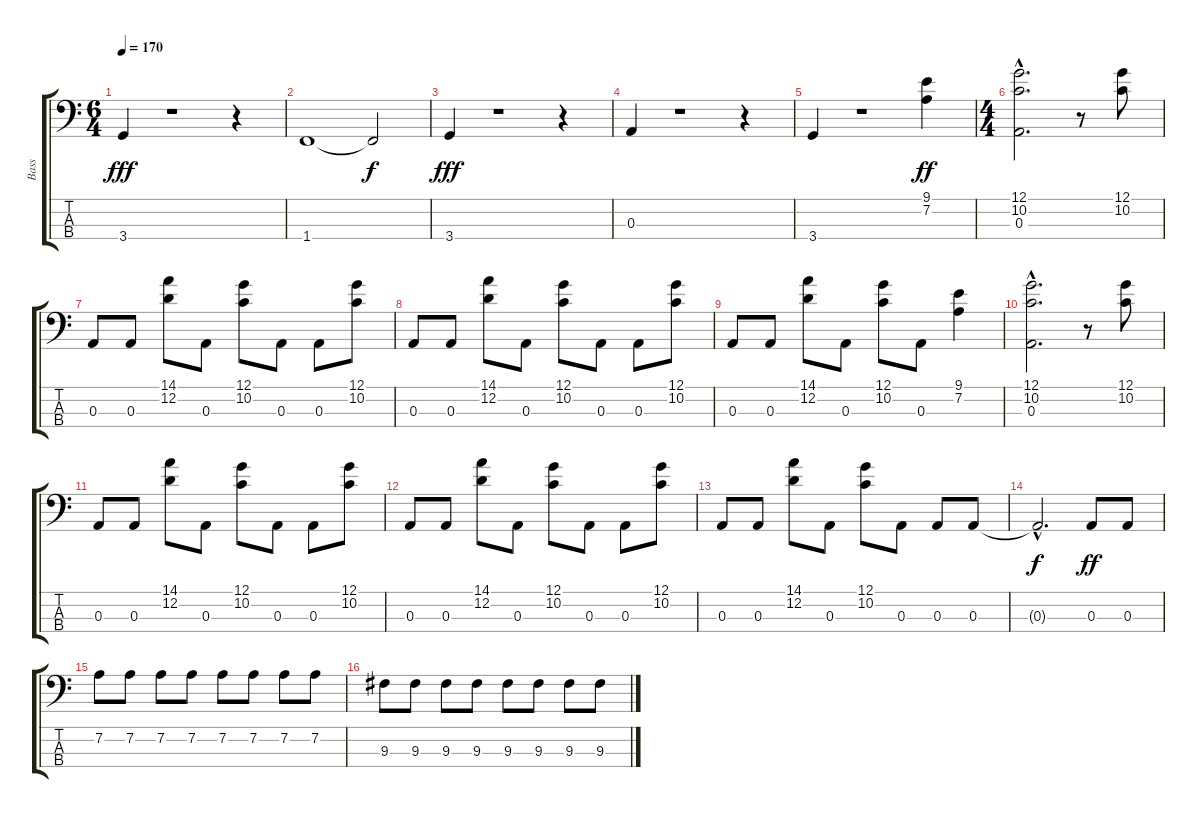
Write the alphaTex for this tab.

\track ("Bass" "Bass") {instrument electricbasspick}
\staff {score tabs}
\tuning (G2 D2 A1 E1) {hide}
\ts (6 4)
\tempo 170
\clef f4
\ks c
3.4.4{dy fff} r.1 r.4 |
1.4.1 1.4{t}.2{dy f} |
3.4.4{dy fff} r.1 r.4 |
0.3.4 r.1 r.4 |
3.4.4 r.1 (9.1 7.2).4{dy ff} |
\ts (4 4)
(12.1{hac} 10.2{hac} 0.3{hac}).2{d} r.8 (12.1 10.2).8 |
0.3.8 0.3.8 (14.1 12.2).8 0.3.8 (12.1 10.2).8 0.3.8 0.3.8 (12.1 10.2).8 |
0.3.8 0.3.8 (14.1 12.2).8 0.3.8 (12.1 10.2).8 0.3.8 0.3.8 (12.1 10.2).8 |
0.3.8 0.3.8 (14.1 12.2).8 0.3.8 (12.1 10.2).8 0.3.8 (9.1 7.2).4 |
(12.1{hac} 10.2{hac} 0.3{hac}).2{d} r.8 (12.1 10.2).8 |
0.3.8 0.3.8 (14.1 12.2).8 0.3.8 (12.1 10.2).8 0.3.8 0.3.8 (12.1 10.2).8 |
0.3.8 0.3.8 (14.1 12.2).8 0.3.8 (12.1 10.2).8 0.3.8 0.3.8 (12.1 10.2).8 |
0.3.8 0.3.8 (14.1 12.2).8 0.3.8 (12.1 10.2).8 0.3.8 0.3.8 0.3.8 |
0.3{hac t}.2{d dy f} 0.3.8{dy ff} 0.3.8 |
7.2.8 7.2.8 7.2.8 7.2.8 7.2.8 7.2.8 7.2.8 7.2.8 |
9.3.8 9.3.8 9.3.8 9.3.8 9.3.8 9.3.8 9.3.8 9.3.8
